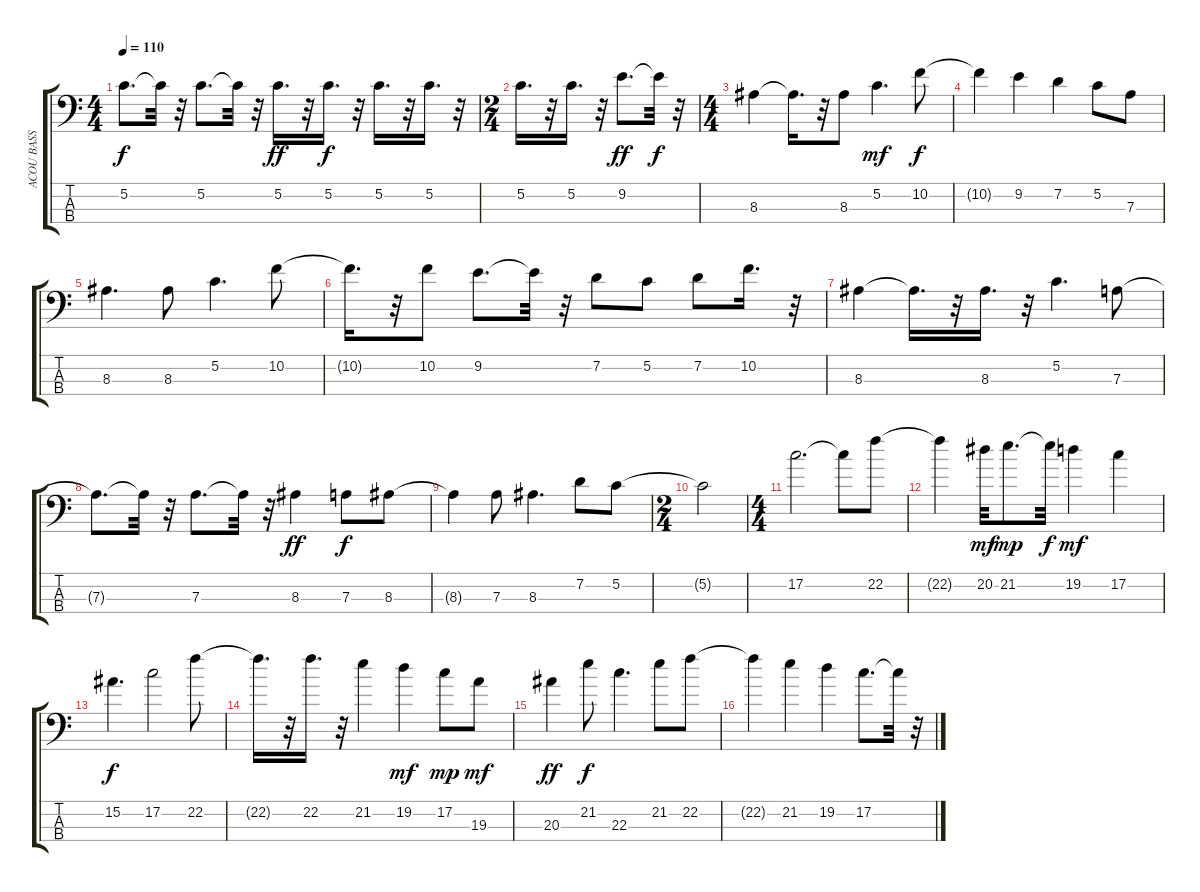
\track ("ACOU BASS" "ACOU BASS") {solo instrument electricbassfinger}
\staff {score tabs}
\tuning (C-1 G2 D2 A1) {hide}
\ts (4 4)
\tempo 110
\clef f4
\ks c
5.2.8{d dy f} 5.2{t}.32 r.32 5.2.8{d} 5.2{t}.32 r.32 5.2.16{d dy ff} r.32 5.2.16{d dy f} r.32 5.2.16{d} r.32 5.2.16{d} r.32 |
\ts (2 4)
5.2.16{d} r.32 5.2.16{d} r.32 9.2.8{d dy ff} 9.2{t}.32{dy f} r.32 |
\ts (4 4)
8.3.4 8.3{t}.16{d} r.32 8.3.8 5.2.4{d dy mf} 10.2.8{dy f} |
10.2{t}.4 9.2.4 7.2.4 5.2.8 7.3.8 |
8.3.4{d} 8.3.8 5.2.4{d} 10.2.8 |
10.2{t}.16{d} r.32 10.2.8 9.2.8{d} 9.2{t}.32 r.32 7.2.8 5.2.8 7.2.8 10.2.16{d} r.32 |
8.3.4 8.3{t}.16{d} r.32 8.3.16{d} r.32 5.2.4{d} 7.3.8 |
7.3{t}.8{d} 7.3{t}.32 r.32 7.3.8{d} 7.3{t}.32 r.32 8.3.4{dy ff} 7.3.8{dy f} 8.3.8 |
8.3{t}.4 7.3.8 8.3.4{d} 7.2.8 5.2.8 |
\ts (2 4)
5.2{t}.2 |
\ts (4 4)
17.2.2{d} 17.2{t}.8 22.2.8 |
22.2{t}.4 20.2.32{dy mf} 21.2.8{d dy mp} 21.2{t}.32{dy f} 19.2.4{dy mf} 17.2.4 |
15.2.4{d dy f} 17.2.2 22.2.8 |
22.2{t}.16{d} r.32 22.2.16{d} r.32 21.2.4 19.2.4{dy mf} 17.2.8{dy mp} 19.3.8{dy mf} |
20.3.4{dy ff} 21.2.8{dy f} 22.3.4{d} 21.2.8 22.2.8 |
22.2{t}.4 21.2.4 19.2.4 17.2.8{d} 17.2{t}.32 r.32
